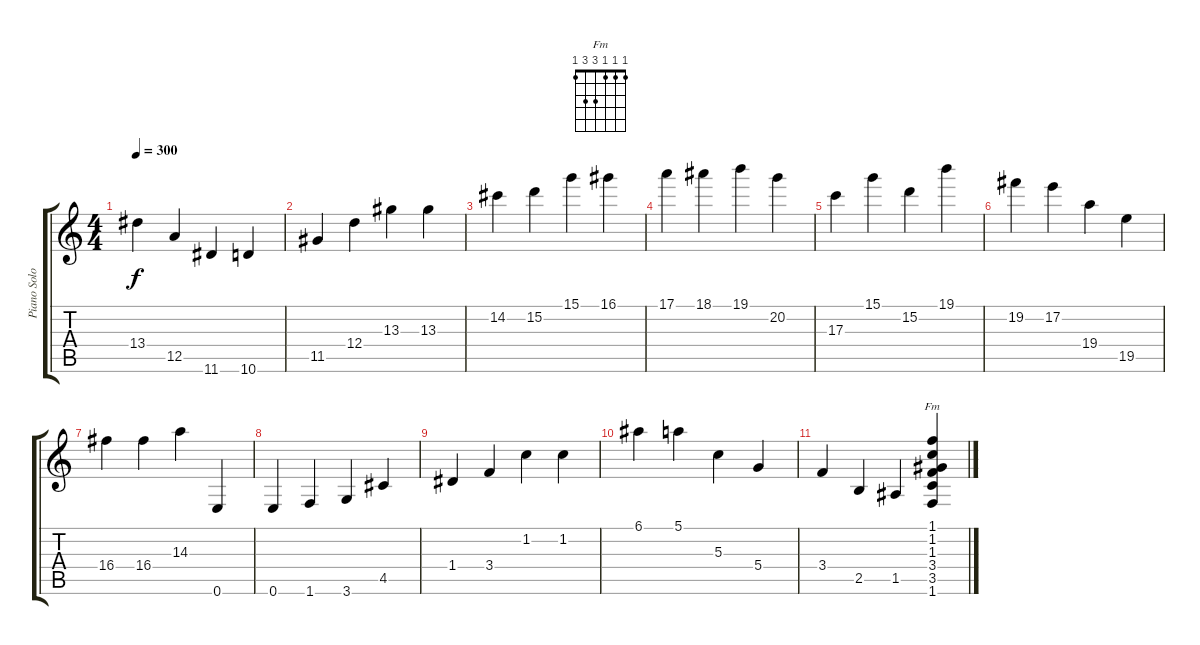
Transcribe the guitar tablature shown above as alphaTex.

\track ("Piano Solo" "Piano Solo") {instrument acousticguitarsteel}
\staff {score tabs}
\tuning (E4 B3 G3 D3 A2 E2) {hide}
\chord ("Fm" 1 1 1 3 3 1)
\ts (4 4)
\tempo 300
\clef g2
\ks c
13.4.4{dy f} 12.5.4 11.6.4 10.6.4 |
11.5.4 12.4.4 13.3.4 13.3.4 |
14.2.4 15.2.4 15.1.4 16.1.4 |
17.1.4 18.1.4 19.1.4 20.2.4 |
17.3.4 15.1.4 15.2.4 19.1.4 |
19.2.4 17.2.4 19.4.4 19.5.4 |
16.4.4 16.4.4 14.3.4 0.6.4 |
0.6.4 1.6.4 3.6.4 4.5.4 |
1.4.4 3.4.4 1.2.4 1.2.4 |
6.1.4 5.1.4 5.3.4 5.4.4 |
3.4.4 2.5.4 1.5.4 (1.1 1.2 1.3 3.4 3.5 1.6).4{ch "Fm"}
